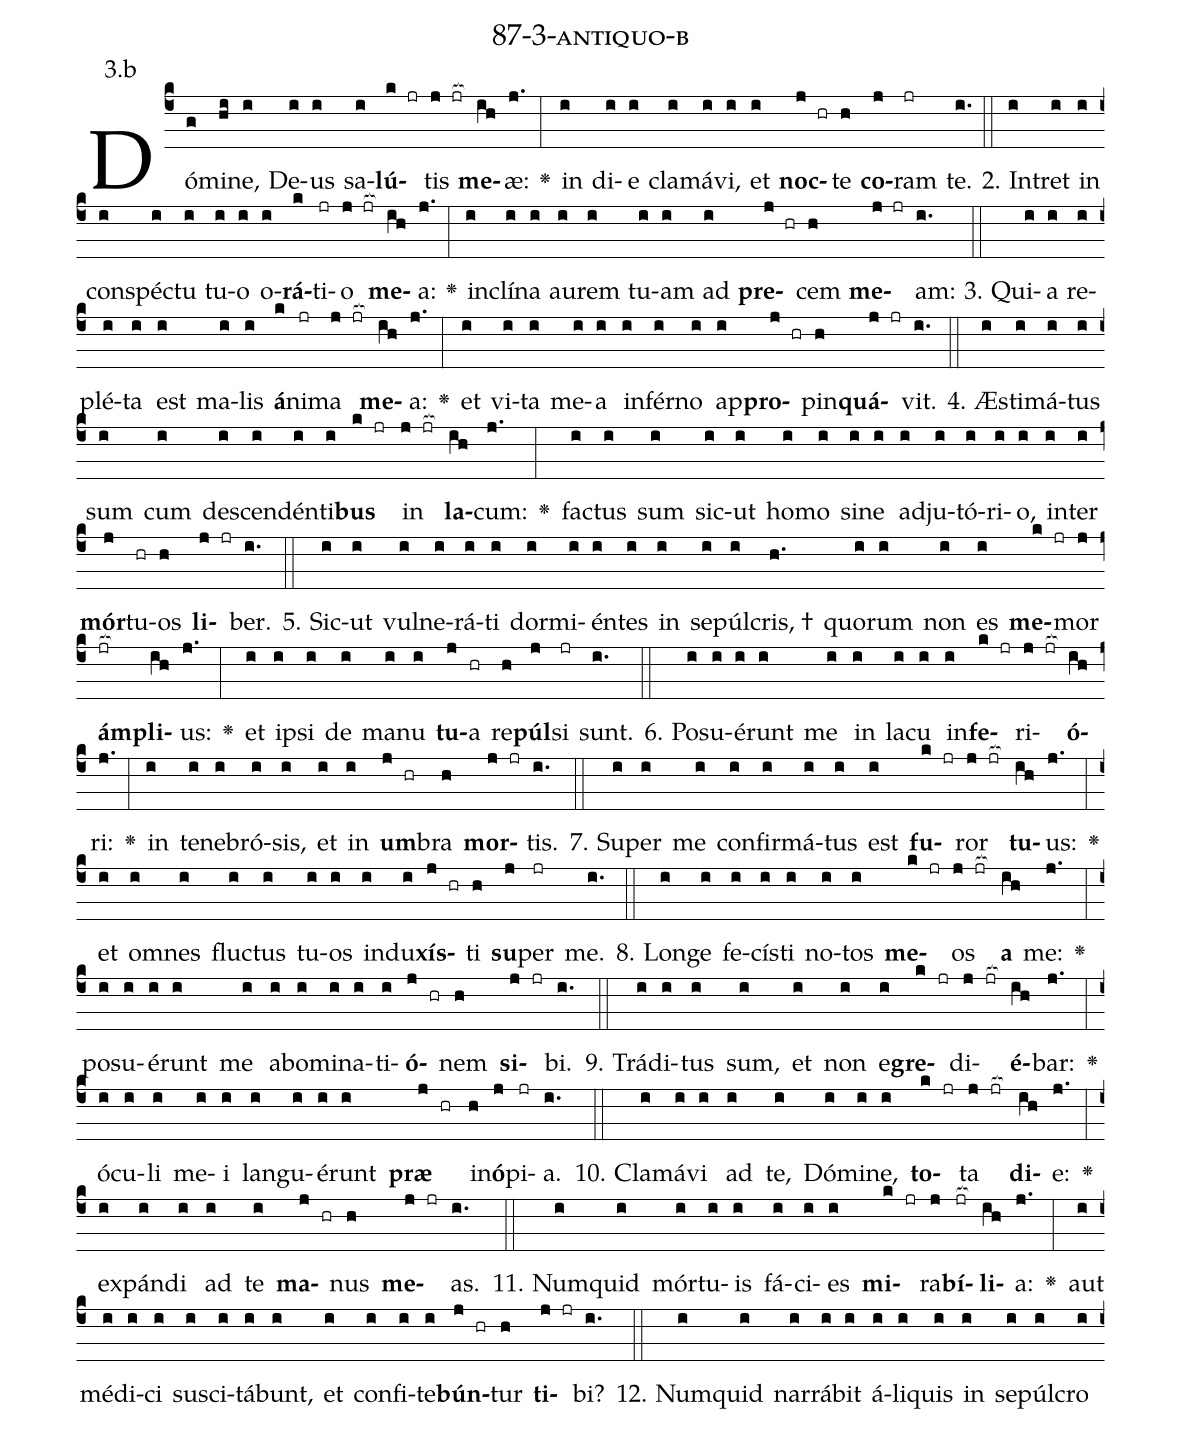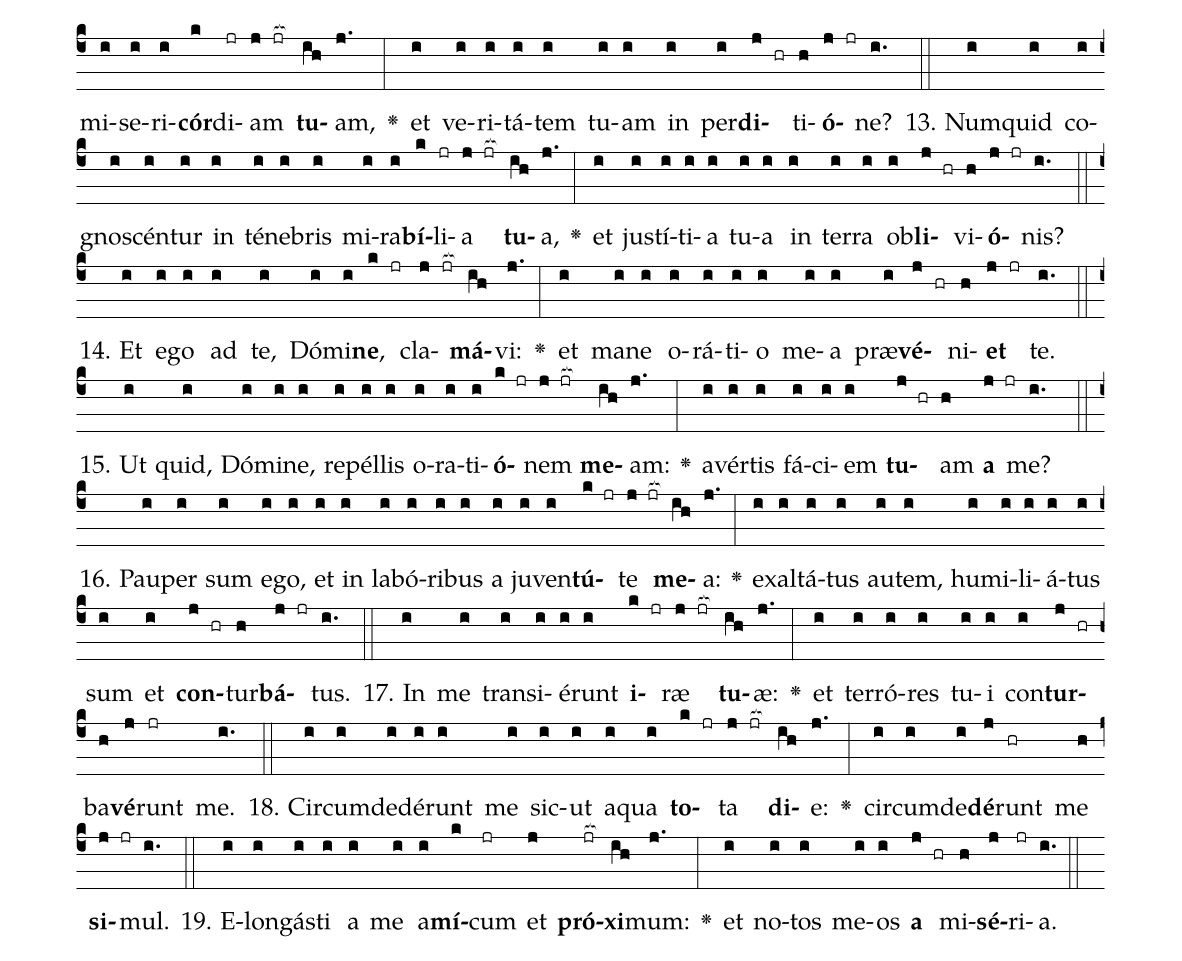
name: 87-3-antiquo-b;
annotation: 3.b;
%%
(c4)Dó(g)mi(hi)ne,(i) De(i)us(i) sa(i)<b>lú</b>(k jr)tis(j jr[ocb:1{]) <b>me</b>(ih[ocb:0}])æ:(j.) <v>\greheightstar</v>(:) in(i) di(i)e(i) cla(i)má(i)vi,(i) et(i) <b>noc</b>(j hr)te(h) <b>co</b>(j)ram(jr) te.(i.) (::)
2. In(i)tret(i) in(i) con(i)spéc(i)tu(i) tu(i)o(i) o(i)<b>rá</b>(k)ti(jr)o(j jr[ocb:1{]) <b>me</b>(ih[ocb:0}])a:(j.) <v>\greheightstar</v>(:) in(i)clí(i)na(i) au(i)rem(i) tu(i)am(i) ad(i) <b>pre</b>(j hr)cem(h) <b>me</b>(j jr)am:(i.) (::)
3. Qui(i)a(i) re(i)plé(i)ta(i) est(i) ma(i)lis(i) <b>á</b>(k)ni(jr)ma(j jr[ocb:1{]) <b>me</b>(ih[ocb:0}])a:(j.) <v>\greheightstar</v>(:) et(i) vi(i)ta(i) me(i)a(i) in(i)fér(i)no(i) ap(i)<b>pro</b>(j hr)pin(h)<b>quá</b>(j jr)vit.(i.) (::)
4. Æs(i)ti(i)má(i)tus(i) sum(i) cum(i) de(i)scen(i)dén(i)ti(i)<b>bus</b>(k jr) in(j jr[ocb:1{]) <b>la</b>(ih[ocb:0}])cum:(j.) <v>\greheightstar</v>(:) fac(i)tus(i) sum(i) sic(i)ut(i) ho(i)mo(i) si(i)ne(i) ad(i)ju(i)tó(i)ri(i)o,(i) in(i)ter(i) <b>mór</b>(j)tu(hr)os(h) <b>li</b>(j jr)ber.(i.) (::)
5. Sic(i)ut(i) vul(i)ne(i)rá(i)ti(i) dor(i)mi(i)én(i)tes(i) in(i) se(i)púl(i)cris, †(h.) quo(i)rum(i) non(i) es(i) <b>me</b>(k jr)mor(j) <b>ám</b>(jr[ocb:1{])<b>pli</b>(ih[ocb:0}])us:(j.) <v>\greheightstar</v>(:) et(i) ip(i)si(i) de(i) ma(i)nu(i) <b>tu</b>(j)a(hr) re(h)<b>púl</b>(j)si(jr) sunt.(i.) (::)
6. Po(i)su(i)é(i)runt(i) me(i) in(i) la(i)cu(i) in(i)<b>fe</b>(k jr)ri(j jr[ocb:1{])<b>ó</b>(ih[ocb:0}])ri:(j.) <v>\greheightstar</v>(:) in(i) te(i)ne(i)bró(i)sis,(i) et(i) in(i) <b>um</b>(j hr)bra(h) <b>mor</b>(j jr)tis.(i.) (::)
7. Su(i)per(i) me(i) con(i)fir(i)má(i)tus(i) est(i) <b>fu</b>(k jr)ror(j jr[ocb:1{]) <b>tu</b>(ih[ocb:0}])us:(j.) <v>\greheightstar</v>(:) et(i) om(i)nes(i) fluc(i)tus(i) tu(i)os(i) in(i)du(i)<b>xís</b>(j hr)ti(h) <b>su</b>(j)per(jr) me.(i.) (::)
8. Lon(i)ge(i) fe(i)cís(i)ti(i) no(i)tos(i) <b>me</b>(k jr)os(j jr[ocb:1{]) <b>a</b>(ih[ocb:0}]) me:(j.) <v>\greheightstar</v>(:) po(i)su(i)é(i)runt(i) me(i) ab(i)o(i)mi(i)na(i)ti(i)<b>ó</b>(j hr)nem(h) <b>si</b>(j jr)bi.(i.) (::)
9. Trá(i)di(i)tus(i) sum,(i) et(i) non(i) e(i)<b>gre</b>(k jr)di(j jr[ocb:1{])<b>é</b>(ih[ocb:0}])bar:(j.) <v>\greheightstar</v>(:) ó(i)cu(i)li(i) me(i)i(i) lan(i)gu(i)é(i)runt(i) <b>præ</b>(j hr) in(h)<b>ó</b>(j)pi(jr)a.(i.) (::)
10. Cla(i)má(i)vi(i) ad(i) te,(i) Dó(i)mi(i)ne,(i) <b>to</b>(k jr)ta(j jr[ocb:1{]) <b>di</b>(ih[ocb:0}])e:(j.) <v>\greheightstar</v>(:) ex(i)pán(i)di(i) ad(i) te(i) <b>ma</b>(j hr)nus(h) <b>me</b>(j jr)as.(i.) (::)
11. Num(i)quid(i) mór(i)tu(i)is(i) fá(i)ci(i)es(i) <b>mi</b>(k jr)ra(j)<b>bí</b>(jr[ocb:1{])<b>li</b>(ih[ocb:0}])a:(j.) <v>\greheightstar</v>(:) aut(i) mé(i)di(i)ci(i) su(i)sci(i)tá(i)bunt,(i) et(i) con(i)fi(i)te(i)<b>bún</b>(j hr)tur(h) <b>ti</b>(j jr)bi?(i.) (::)
12. Num(i)quid(i) nar(i)rá(i)bit(i) á(i)li(i)quis(i) in(i) se(i)púl(i)cro(i) mi(i)se(i)ri(i)<b>cór</b>(k)di(jr)am(j jr[ocb:1{]) <b>tu</b>(ih[ocb:0}])am,(j.) <v>\greheightstar</v>(:) et(i) ve(i)ri(i)tá(i)tem(i) tu(i)am(i) in(i) per(i)<b>di</b>(j hr)ti(h)<b>ó</b>(j jr)ne?(i.) (::)
13. Num(i)quid(i) co(i)gno(i)scén(i)tur(i) in(i) té(i)ne(i)bris(i) mi(i)ra(i)<b>bí</b>(k)li(jr)a(j jr[ocb:1{]) <b>tu</b>(ih[ocb:0}])a,(j.) <v>\greheightstar</v>(:) et(i) jus(i)tí(i)ti(i)a(i) tu(i)a(i) in(i) ter(i)ra(i) ob(i)<b>li</b>(j hr)vi(h)<b>ó</b>(j jr)nis?(i.) (::)
14. Et(i) e(i)go(i) ad(i) te,(i) Dó(i)mi(i)<b>ne</b>,(k jr) cla(j jr[ocb:1{])<b>má</b>(ih[ocb:0}])vi:(j.) <v>\greheightstar</v>(:) et(i) ma(i)ne(i) o(i)rá(i)ti(i)o(i) me(i)a(i) præ(i)<b>vé</b>(j hr)ni(h)<b>et</b>(j jr) te.(i.) (::)
15. Ut(i) quid,(i) Dó(i)mi(i)ne,(i) re(i)pél(i)lis(i) o(i)ra(i)ti(i)<b>ó</b>(k jr)nem(j jr[ocb:1{]) <b>me</b>(ih[ocb:0}])am:(j.) <v>\greheightstar</v>(:) a(i)vér(i)tis(i) fá(i)ci(i)em(i) <b>tu</b>(j hr)am(h) <b>a</b>(j jr) me?(i.) (::)
16. Pau(i)per(i) sum(i) e(i)go,(i) et(i) in(i) la(i)bó(i)ri(i)bus(i) a(i) ju(i)ven(i)<b>tú</b>(k jr)te(j jr[ocb:1{]) <b>me</b>(ih[ocb:0}])a:(j.) <v>\greheightstar</v>(:) ex(i)al(i)tá(i)tus(i) au(i)tem,(i) hu(i)mi(i)li(i)á(i)tus(i) sum(i) et(i) <b>con</b>(j hr)tur(h)<b>bá</b>(j jr)tus.(i.) (::)
17. In(i) me(i) trans(i)i(i)é(i)runt(i) <b>i</b>(k jr)ræ(j jr[ocb:1{]) <b>tu</b>(ih[ocb:0}])æ:(j.) <v>\greheightstar</v>(:) et(i) ter(i)ró(i)res(i) tu(i)i(i) con(i)<b>tur</b>(j hr)ba(h)<b>vé</b>(j)runt(jr) me.(i.) (::)
18. Cir(i)cum(i)de(i)dé(i)runt(i) me(i) sic(i)ut(i) a(i)qua(i) <b>to</b>(k jr)ta(j jr[ocb:1{]) <b>di</b>(ih[ocb:0}])e:(j.) <v>\greheightstar</v>(:) cir(i)cum(i)de(i)<b>dé</b>(j)runt(hr) me(h) <b>si</b>(j jr)mul.(i.) (::)
19. E(i)lon(i)gás(i)ti(i) a(i) me(i) a(i)<b>mí</b>(k)cum(jr) et(j) <b>pró</b>(jr[ocb:1{])<b>xi</b>(ih[ocb:0}])mum:(j.) <v>\greheightstar</v>(:) et(i) no(i)tos(i) me(i)os(i) <b>a</b>(j hr) mi(h)<b>sé</b>(j)ri(jr)a.(i.) (::)
